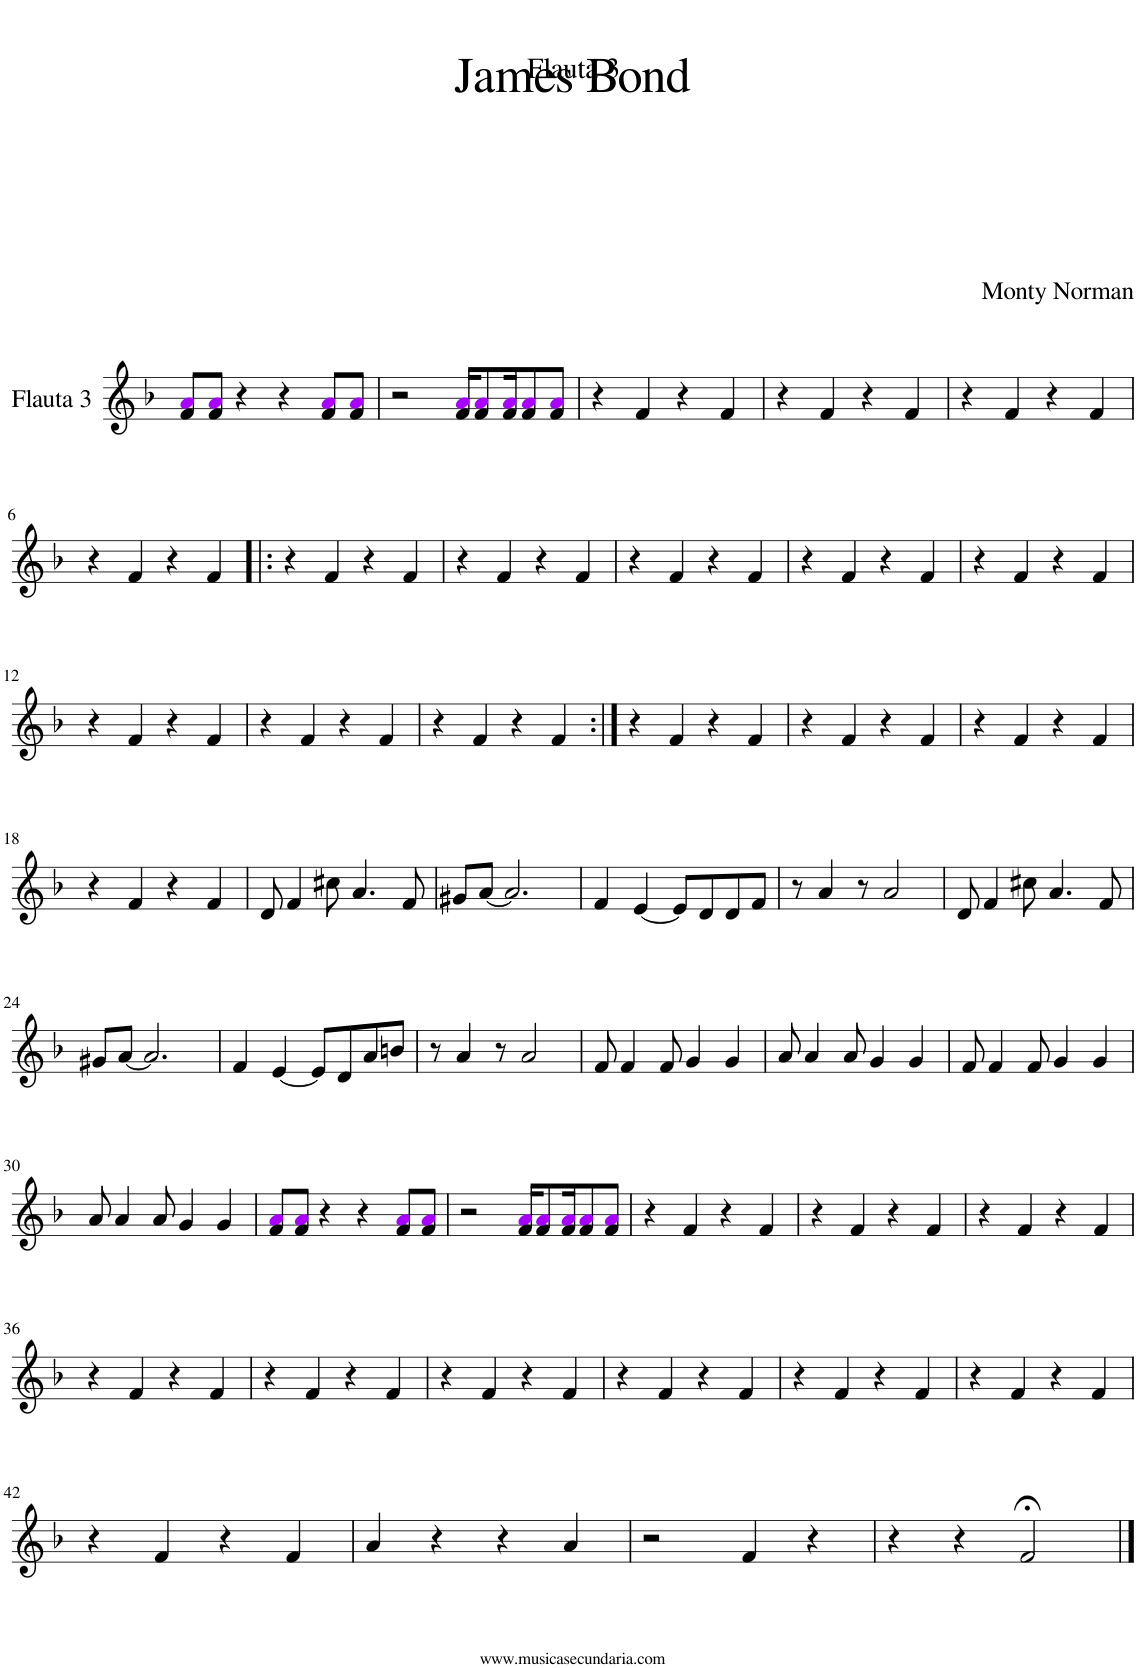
**kern
*part1
*staff1
*I"Flauta 3
*I'Fl
*clefG2
*k[b-]
=1
8f/ 8ai/L
8f/ 8ai/J
4r
4r
8f/ 8ai/L
8f/ 8ai/J
=2
2r
16f/ 16ai/KL
8f/ 8ai/
16f/ 16ai/K
8f/ 8ai/
8f/ 8ai/J
=3
4r
4f/
4r
4f/
=4
4r
4f/
4r
4f/
=5
4r
4f/
4r
4f/
!!LO:LB:g=z
=6
4r
4f/
4r
4f/
=7!|:
4r
4f/
4r
4f/
=8
4r
4f/
4r
4f/
=9
4r
4f/
4r
4f/
=10
4r
4f/
4r
4f/
=11
4r
4f/
4r
4f/
!!LO:LB:g=z
=12
4r
4f/
4r
4f/
=13
4r
4f/
4r
4f/
=14
4r
4f/
4r
4f/
=15:|!
4r
4f/
4r
4f/
=16
4r
4f/
4r
4f/
=17
4r
4f/
4r
4f/
!!LO:LB:g=z
=18
4r
4f/
4r
4f/
=19
8d/
4f/
8cc#X\
4.a/
8f/
=20
8g#X/L
[8a/J
2.a/]
=21
4f/
[4e/
8e/L]
8d/
8d/
8f/J
=22
8r
4a/
8r
2a/
=23
8d/
4f/
8cc#X\
4.a/
8f/
!!LO:LB:g=z
=24
8g#X/L
[8a/J
2.a/]
=25
4f/
[4e/
8e/L]
8d/
8a/
8bn/J
=26
8r
4a/
8r
2a/
=27
8f/
4f/
8f/
4g/
4g/
=28
8a/
4a/
8a/
4g/
4g/
=29
8f/
4f/
8f/
4g/
4g/
!!LO:LB:g=z
=30
8a/
4a/
8a/
4g/
4g/
=31
8f/ 8ai/L
8f/ 8ai/J
4r
4r
8f/ 8ai/L
8f/ 8ai/J
=32
2r
16f/ 16ai/KL
8f/ 8ai/
16f/ 16ai/K
8f/ 8ai/
8f/ 8ai/J
=33
4r
4f/
4r
4f/
=34
4r
4f/
4r
4f/
=35
4r
4f/
4r
4f/
!!LO:LB:g=z
=36
4r
4f/
4r
4f/
=37
4r
4f/
4r
4f/
=38
4r
4f/
4r
4f/
=39
4r
4f/
4r
4f/
=40
4r
4f/
4r
4f/
=41
4r
4f/
4r
4f/
!!LO:LB:g=z
=42
4r
4f/
4r
4f/
=43
4a/
4r
4r
4a/
=44
2r
4f/
4r
=45
4r
4r
2f;</
==
*-
